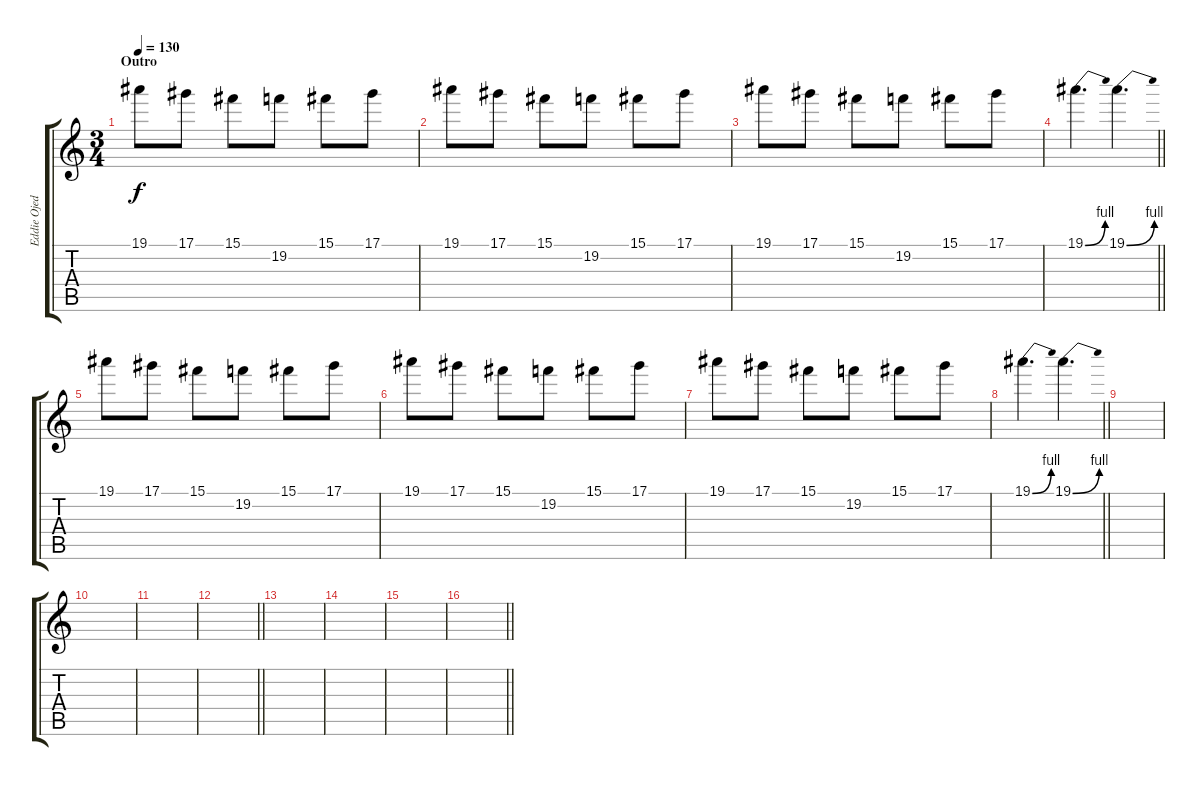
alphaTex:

\track ("Eddie Ojeda" "Eddie Ojed") {instrument distortionguitar}
\staff {score tabs}
\tuning (Eb4 Bb3 Gb3 Db3 Ab2 Eb2) {hide}
\ts (3 4)
\section ("" "Outro")
\tempo 130
\clef g2
\ks c
19.1.8{dy f volume 9} 17.1.8 15.1.8 19.2.8 15.1.8 17.1.8 |
19.1.8 17.1.8 15.1.8 19.2.8 15.1.8 17.1.8 |
19.1.8 17.1.8 15.1.8 19.2.8 15.1.8 17.1.8 |
\barLineRight lightlight
19.1{be (bend 0 0 60 4)}.4{d} 19.1{be (bend 0 0 60 4)}.4{d} |
19.1.8 17.1.8 15.1.8 19.2.8 15.1.8 17.1.8 |
19.1.8 17.1.8 15.1.8 19.2.8 15.1.8 17.1.8 |
19.1.8 17.1.8 15.1.8 19.2.8 15.1.8 17.1.8 |
\barLineRight lightlight
19.1{be (bend 0 0 60 4)}.4{d} 19.1{be (bend 0 0 60 4)}.4{d} |
|
|
|
\barLineRight lightlight
|
|
|
|
\barLineRight lightlight
